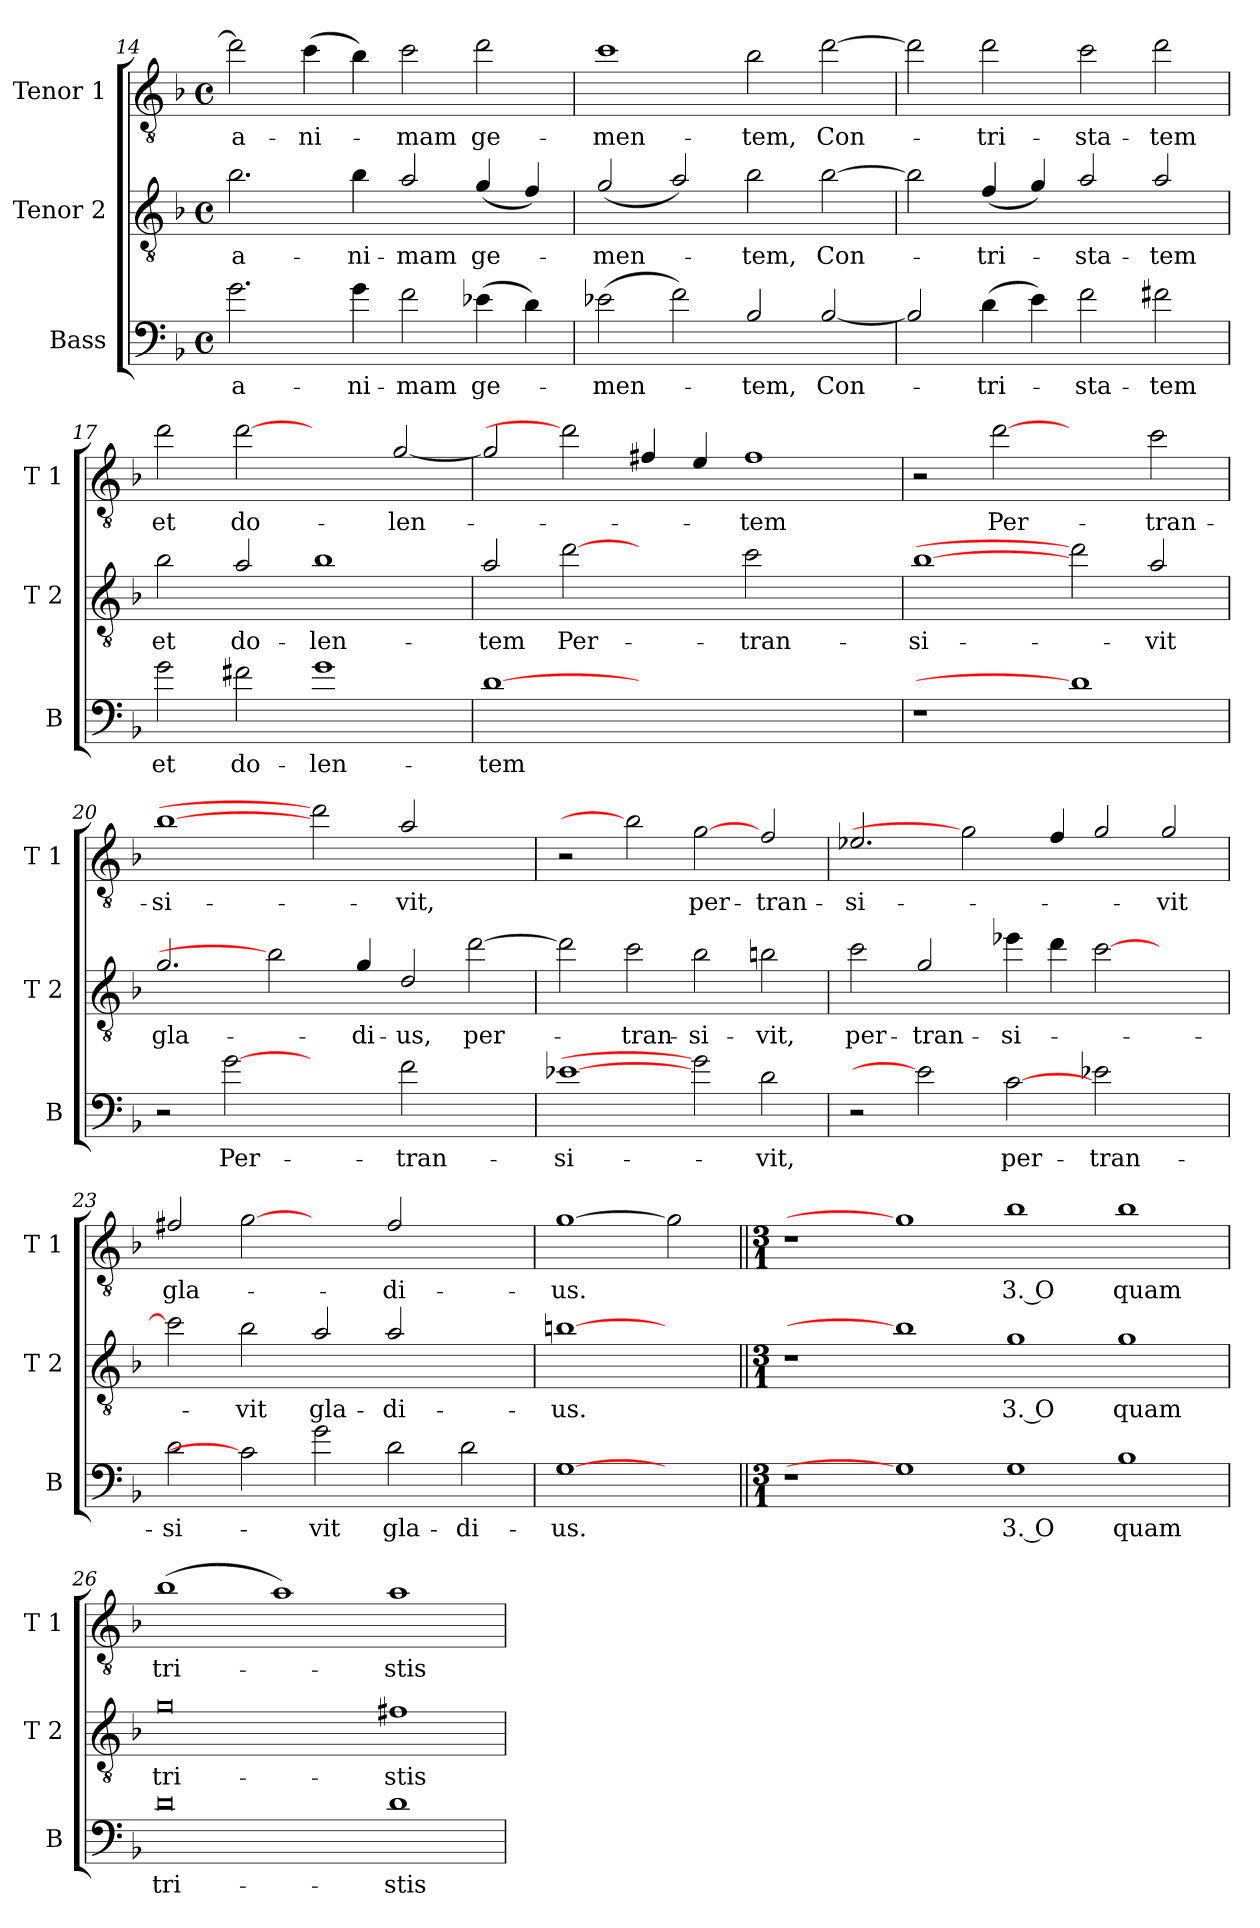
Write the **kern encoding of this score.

**kern	**text	**kern	**text	**kern	**text
*part3	*part3	*part2	*part2	*part1	*part1
*staff3	*staff3	*staff2	*staff2	*staff1	*staff1
*I"Bass	*	*I"Tenor 2	*	*I"Tenor 1	*
*I'B	*	*I'T 2	*	*I'T 1	*
!!LO:LB:g=z
*clefF4	*	*clefGv2	*	*clefGv2	*
*ITrd7c12	*	*ITrd7c12	*	*ITrd7c12	*
*k[b-]	*	*k[b-]	*	*k[b-]	*
*F:	*	*F:	*	*F:	*
*M4/4	*	*M4/4	*	*M4/4	*
*met(c)	*	*met(c)	*	*met(c)	*
=14	=14	=14	=14	=14	=14
!	!LO:LY:b	!	!LO:LY:b	!	!LO:LY:b
2.G\	a-	2.B-\	a-	2d\]	a-
!	!	!	!	!	!LO:LY:b
.	.	.	.	(>4c\	-ni-
!	!LO:LY:b	!	!LO:LY:b	!	!
4G\	-ni-	4B-\	-ni-	4B-\)	.
!	!LO:LY:b	!	!LO:LY:b	!	!LO:LY:b
2F\	-mam	2A/	-mam	2c\	-mam
!	!LO:LY:b	!	!LO:LY:b	!	!LO:LY:b
(>4E-X\	ge-	(<4G/	ge-	2d\	ge-
4D\)	.	4F/)	.	.	.
=15	=15	=15	=15	=15	=15
!	!LO:LY:b	!	!LO:LY:b	!	!LO:LY:b
(>2E-X\	-men-	(<2G/	-men-	1c	-men-
2F\)	.	2A/)	.	.	.
!	!LO:LY:b	!	!LO:LY:b	!	!LO:LY:b
2BB-/	-tem,	2B-\	-tem,	2B-\	-tem,
!	!LO:LY:b	!	!LO:LY:b	!	!LO:LY:b
[2BB-/	Con-	[2B-\	Con-	[2d\	Con-
=16	=16	=16	=16	=16	=16
2BB-/]	.	2B-\]	.	2d\]	.
!	!LO:LY:b	!	!LO:LY:b	!	!LO:LY:b
(>4D\	-tri-	(<4F/	-tri-	2d\	-tri-
4E\)	.	4G/)	.	.	.
!	!LO:LY:b	!	!LO:LY:b	!	!LO:LY:b
2F\	-sta-	2A/	-sta-	2c\	-sta-
!	!LO:LY:b	!	!LO:LY:b	!	!LO:LY:b
2F#X\	-tem	2A/	-tem	2d\	-tem
=17	=17	=17	=17	=17	=17
!	!LO:LY:b	!	!LO:LY:b	!	!LO:LY:b
2G\	et	2B-\	et	2d\	et
!	!LO:LY:b	!	!LO:LY:b	!	!LO:LY:b
2F#X\	do-	2A/	do-	[2d	do-
!	!LO:LY:b	!	!LO:LY:b	!	!
1G	-len-	1B-	-len-	2ryy	.
!	!	!	!	!	!LO:LY:b
.	.	.	.	[2G/	-len-
=18	=18	=18	=18	=18	=18
!	!LO:LY:b	!	!LO:LY:b	!	!
[1D	-tem	2A/	-tem	2G/]	.
!	!	!	!LO:LY:b	!	!
.	.	[2d	Per-	2d]	.
1.ryy	.	2ryy	.	4F#X/	.
.	.	.	.	4E/	.
!	!	!	!LO:LY:b	!	!LO:LY:b
.	.	2c\	-tran-	1F#	-tem
.	.	2ryy	.	.	.
=19	=19	=19	=19	=19	=19
!	!	!	!LO:LY:b	!	!
1r	.	[1B-	-si-	2r	.
!	!	!	!	!	!LO:LY:b
.	.	.	.	[2d	Per-
1D]	.	2d]	.	2ryy	.
!	!	!	!LO:LY:b	!	!LO:LY:b
.	.	2A/	-vit	2c\	-tran-
!!LO:LB:g=z
=20	=20	=20	=20	=20	=20
!	!	!	!LO:LY:b	!	!LO:LY:b
2r	.	2.G/	gla-	[1B-	-si-
!	!LO:LY:b	!	!	!	!
[2G	Per-	.	.	.	.
.	.	2B-]	.	.	.
2ryy	.	.	.	2d]	.
!	!	!	!LO:LY:b	!	!
.	.	4G/	-di-	.	.
!	!LO:LY:b	!	!LO:LY:b	!	!LO:LY:b
2F\	-tran-	2D/	-us,	2A/	-vit,
!	!	!	!LO:LY:b	!	!
2ryy	.	[2d\	per-	2ryy	.
=21	=21	=21	=21	=21	=21
!	!LO:LY:b	!	!	!	!
[1E-X	-si-	2d\]	.	2r	.
!	!	!	!LO:LY:b	!	!
.	.	2c\	-tran-	2B-]	.
!	!	!	!LO:LY:b	!	!LO:LY:b
2G]	.	2B-\	-si-	[2G	per-
!	!LO:LY:b	!	!LO:LY:b	!	!LO:LY:b
2D\	-vit,	2Bn\	-vit,	2F/	-tran-
=22	=22	=22	=22	=22	=22
!	!	!	!LO:LY:b	!	!LO:LY:b
2r	.	2c\	per-	2.E-X/	-si-
!	!	!	!LO:LY:b	!	!
2E-]	.	2G/	-tran-	.	.
.	.	.	.	2G]	.
!	!LO:LY:b	!	!LO:LY:b	!	!
[2C	per-	4e-X\	-si-	.	.
.	.	4d\	.	4F/	.
!	!LO:LY:b	!	!	!	!
2E-X\	-tran-	[2c\	.	2G/	.
!	!	!	!	!	!LO:LY:b
2ryy	.	2ryy	.	2G/	-vit
=23	=23	=23	=23	=23	=23
!	!LO:LY:b	!	!	!	!LO:LY:b
2D\	-si-	2c\]	.	2F#X/	gla-
!	!	!	!LO:LY:b	!	!
2C]	.	2B-\	-vit	[2G	.
!	!LO:LY:b	!	!LO:LY:b	!	!
2G\	-vit	2A/	gla-	2ryy	.
!	!LO:LY:b	!	!LO:LY:b	!	!LO:LY:b
2D\	gla-	2A/	-di-	2F#/	-di-
!	!LO:LY:b	!	!	!	!
2D\	-di-	2ryy	.	2ryy	.
=24	=24	=24	=24	=24	=24
!	!LO:LY:b	!	!LO:LY:b	!	!LO:LY:b
[1GG	-us.	[1Bn	-us.	[1G	-us.
2ryy	.	2ryy	.	2G]	.
!!LO:PB:g=z
=25||	=25||	=25||	=25||	=25||	=25||
*M3/1	*	*M3/1	*	*M3/1	*
1r	.	1r	.	1r	.
1GG]	.	1B]	.	1G]	.
!	!LO:LY:b	!	!LO:LY:b	!	!LO:LY:b
1GG	3. O	1G	3. O	1B-	3. O
!	!LO:LY:b	!	!LO:LY:b	!	!LO:LY:b
1BB-	quam	1G	quam	1B-	quam
=26	=26	=26	=26	=26	=26
!	!LO:LY:b	!	!LO:LY:b	!	!LO:LY:b
0D	tri-	0G	tri-	(>1B-	tri-
.	.	.	.	1A)	.
!	!LO:LY:b	!	!LO:LY:b	!	!LO:LY:b
1D	-stis	1F#X	-stis	1A	-stis
=	=	=	=	=	=
*-	*-	*-	*-	*-	*-
